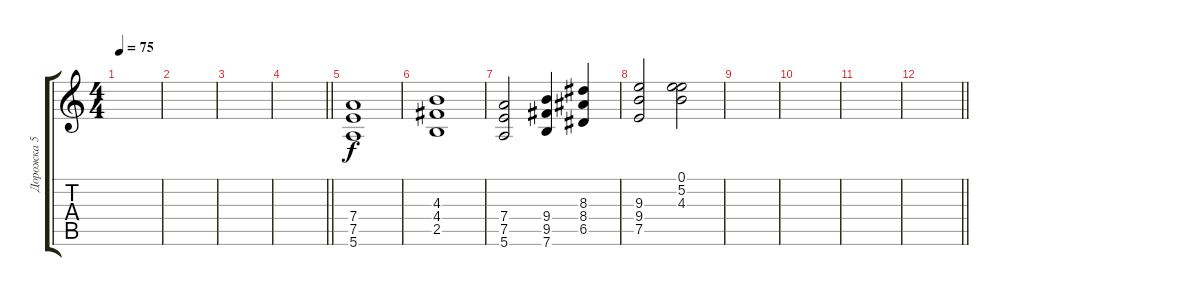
\track ("Дорожка 5" "Дорожка 5") {instrument distortionguitar}
\staff {score tabs}
\tuning (E4 B3 G3 D3 A2 E2) {hide}
\ts (4 4)
\tempo 75
\clef g2
\ks c
|
|
|
\barLineRight lightlight
|
(7.4 7.5 5.6).1 |
(4.3 4.4 2.5).1 |
(7.4 7.5 5.6).2 (9.4 9.5 7.6).4 (8.3 8.4 6.5).4 |
(9.3 9.4 7.5).2 (0.1 5.2 4.3).2 |
|
|
|
\barLineRight lightlight
